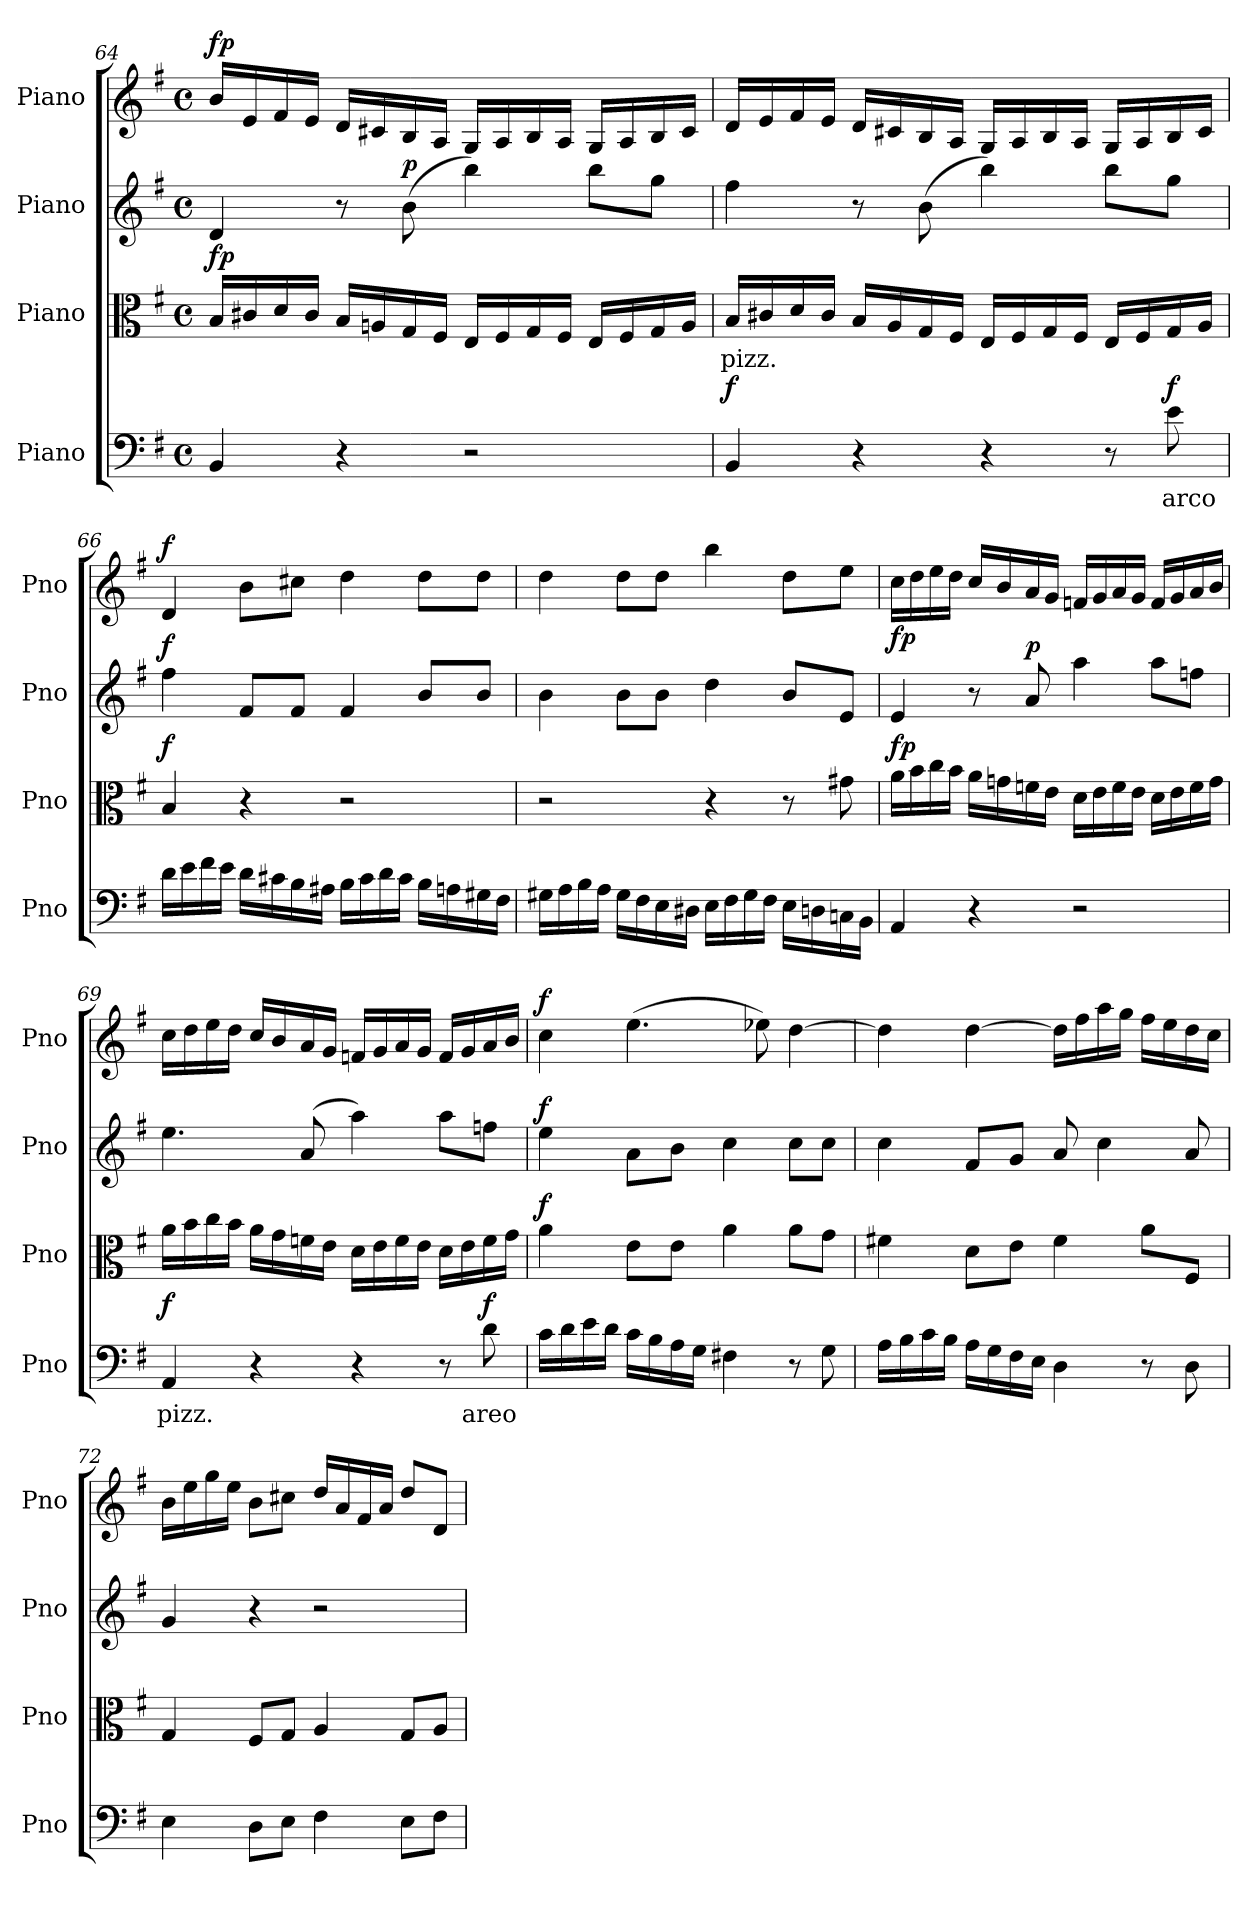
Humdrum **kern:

**kern	**text	**dynam	**kern	**text	**dynam	**kern	**dynam	**kern	**dynam
*part4	*part4	*part4	*part3	*part3	*part3	*part2	*part2	*part1	*part1
*staff4	*staff4	*staff4	*staff3	*staff3	*staff3	*staff2	*staff2	*staff1	*staff1
*I"Piano	*	*	*I"Piano	*	*	*I"Piano	*	*I"Piano	*
*I'Pno	*	*	*I'Pno	*	*	*I'Pno	*	*I'Pno	*
*clefF4	*	*	*clefC3	*	*	*clefG2	*	*clefG2	*
*k[f#]	*	*	*k[f#]	*	*	*k[f#]	*	*k[f#]	*
*M4/4	*	*	*M4/4	*	*	*M4/4	*	*M4/4	*
*met(c)	*	*	*met(c)	*	*	*met(c)	*	*met(c)	*
=64	=64	=64	=64	=64	=64	=64	=64	=64	=64
!	!	!	!	!	!LO:DY:a	!	!	!	!LO:DY:a
4BB/	.	.	16B/LL	.	fp	4d/	.	16b/LL	fp
.	.	.	16c#X/	.	.	.	.	16e/	.
.	.	.	16d/	.	.	.	.	16f#/	.
.	.	.	16c#/JJ	.	.	.	.	16e/JJ	.
4r	.	.	16B/LL	.	.	8r	.	16d/LL	.
.	.	.	16An/	.	.	.	.	16c#X/	.
!	!	!	!	!	!	!	!LO:DY:a	!	!
.	.	.	16G/	.	.	(8b\	p	16B/	.
.	.	.	16F#/JJ	.	.	.	.	16A/JJ	.
2r	.	.	16E/LL	.	.	4bb\)	.	16G/LL	.
.	.	.	16F#/	.	.	.	.	16A/	.
.	.	.	16G/	.	.	.	.	16B/	.
.	.	.	16F#/JJ	.	.	.	.	16A/JJ	.
.	.	.	16E/LL	.	.	8bb\L	.	16G/LL	.
.	.	.	16F#/	.	.	.	.	16A/	.
.	.	.	16G/	.	.	8gg\J	.	16B/	.
.	.	.	16A/JJ	.	.	.	.	16c#/JJ	.
=65	=65	=65	=65	=65	=65	=65	=65	=65	=65
!	!	!LO:DY:a	!	!LO:LY:b	!	!	!	!	!
4BB/	.	f	16B/LL	pizz.	.	4ff#\	.	16d/LL	.
.	.	.	16c#X/	.	.	.	.	16e/	.
.	.	.	16d/	.	.	.	.	16f#/	.
.	.	.	16c#/JJ	.	.	.	.	16e/JJ	.
4r	.	.	16B/LL	.	.	8r	.	16d/LL	.
.	.	.	16A/	.	.	.	.	16c#X/	.
.	.	.	16G/	.	.	(8b\	.	16B/	.
.	.	.	16F#/JJ	.	.	.	.	16A/JJ	.
4r	.	.	16E/LL	.	.	4bb\)	.	16G/LL	.
.	.	.	16F#/	.	.	.	.	16A/	.
.	.	.	16G/	.	.	.	.	16B/	.
.	.	.	16F#/JJ	.	.	.	.	16A/JJ	.
8r	.	.	16E/LL	.	.	8bb\L	.	16G/LL	.
.	.	.	16F#/	.	.	.	.	16A/	.
!	!LO:LY:b	!LO:DY:a	!	!	!	!	!	!	!
8e\	arco	f	16G/	.	.	8gg\J	.	16B/	.
.	.	.	16A/JJ	.	.	.	.	16c#/JJ	.
!!LO:LB:g=z
=66	=66	=66	=66	=66	=66	=66	=66	=66	=66
!	!	!	!	!	!LO:DY:a	!	!LO:DY:a	!	!LO:DY:a
16d\LL	.	.	4B/	.	f	4ff#\	f	4d/	f
16e\	.	.	.	.	.	.	.	.	.
16f#\	.	.	.	.	.	.	.	.	.
16e\JJ	.	.	.	.	.	.	.	.	.
16d\LL	.	.	4r	.	.	8f#/L	.	8b\L	.
16c#X\	.	.	.	.	.	.	.	.	.
16B\	.	.	.	.	.	8f#/J	.	8cc#X\J	.
16A#X\JJ	.	.	.	.	.	.	.	.	.
16B\LL	.	.	2r	.	.	4f#/	.	4dd\	.
16c#\	.	.	.	.	.	.	.	.	.
16d\	.	.	.	.	.	.	.	.	.
16c#\JJ	.	.	.	.	.	.	.	.	.
16B\LL	.	.	.	.	.	8b/L	.	8dd\L	.
16An\	.	.	.	.	.	.	.	.	.
16G#X\	.	.	.	.	.	8b/J	.	8dd\J	.
16F#\JJ	.	.	.	.	.	.	.	.	.
=67	=67	=67	=67	=67	=67	=67	=67	=67	=67
16G#X\LL	.	.	2r	.	.	4b\	.	4dd\	.
16A\	.	.	.	.	.	.	.	.	.
16B\	.	.	.	.	.	.	.	.	.
16A\JJ	.	.	.	.	.	.	.	.	.
16G#\LL	.	.	.	.	.	8b\L	.	8dd\L	.
16F#\	.	.	.	.	.	.	.	.	.
16E\	.	.	.	.	.	8b\J	.	8dd\J	.
16D#X\JJ	.	.	.	.	.	.	.	.	.
16E\LL	.	.	4r	.	.	4dd\	.	4bb\	.
16F#\	.	.	.	.	.	.	.	.	.
16G#\	.	.	.	.	.	.	.	.	.
16F#\JJ	.	.	.	.	.	.	.	.	.
16E\LL	.	.	8r	.	.	8b/L	.	8dd\L	.
16Dn\	.	.	.	.	.	.	.	.	.
16Cn\	.	.	8g#X\	.	.	8e/J	.	8ee\J	.
16BB\JJ	.	.	.	.	.	.	.	.	.
=68	=68	=68	=68	=68	=68	=68	=68	=68	=68
!	!	!	!	!	!LO:DY:b	!	!	!	!LO:DY:b
4AA/	.	.	16a\LL	.	fp	4e/	.	16cc\LL	fp
.	.	.	16b\	.	.	.	.	16dd\	.
.	.	.	16cc\	.	.	.	.	16ee\	.
.	.	.	16b\JJ	.	.	.	.	16dd\JJ	.
4r	.	.	16a\LL	.	.	8r	.	16cc/LL	.
.	.	.	16gn\	.	.	.	.	16b/	.
!	!	!	!	!	!	!	!LO:DY:a	!	!
.	.	.	16fn\	.	.	8a/	p	16a/	.
.	.	.	16e\JJ	.	.	.	.	16g/JJ	.
2r	.	.	16d\LL	.	.	4aa\	.	16fn/LL	.
.	.	.	16e\	.	.	.	.	16g/	.
.	.	.	16f\	.	.	.	.	16a/	.
.	.	.	16e\JJ	.	.	.	.	16g/JJ	.
.	.	.	16d\LL	.	.	8aa\L	.	16f/LL	.
.	.	.	16e\	.	.	.	.	16g/	.
.	.	.	16f\	.	.	8ffn\J	.	16a/	.
.	.	.	16g\JJ	.	.	.	.	16b/JJ	.
=69	=69	=69	=69	=69	=69	=69	=69	=69	=69
!	!LO:LY:b	!LO:DY:a	!	!	!	!	!	!	!
4AA/	pizz.	f	16a\LL	.	.	4.ee\	.	16cc\LL	.
.	.	.	16b\	.	.	.	.	16dd\	.
.	.	.	16cc\	.	.	.	.	16ee\	.
.	.	.	16b\JJ	.	.	.	.	16dd\JJ	.
4r	.	.	16a\LL	.	.	.	.	16cc/LL	.
.	.	.	16g\	.	.	.	.	16b/	.
.	.	.	16fn\	.	.	(8a/	.	16a/	.
.	.	.	16e\JJ	.	.	.	.	16g/JJ	.
4r	.	.	16d\LL	.	.	4aa\)	.	16fn/LL	.
.	.	.	16e\	.	.	.	.	16g/	.
.	.	.	16f\	.	.	.	.	16a/	.
.	.	.	16e\JJ	.	.	.	.	16g/JJ	.
8r	.	.	16d\LL	.	.	8aa\L	.	16f/LL	.
.	.	.	16e\	.	.	.	.	16g/	.
!	!LO:LY:b	!LO:DY:a	!	!	!	!	!	!	!
8d\	areo	f	16f\	.	.	8ffn\J	.	16a/	.
.	.	.	16g\JJ	.	.	.	.	16b/JJ	.
!!LO:LB:g=z
=70	=70	=70	=70	=70	=70	=70	=70	=70	=70
!	!	!	!	!	!LO:DY:a	!	!LO:DY:a	!	!LO:DY:a
16c\LL	.	.	4a\	.	f	4ee\	f	4cc\	f
16d\	.	.	.	.	.	.	.	.	.
16e\	.	.	.	.	.	.	.	.	.
16d\JJ	.	.	.	.	.	.	.	.	.
16c\LL	.	.	8e\L	.	.	8a\L	.	(4.ee\	.
16B\	.	.	.	.	.	.	.	.	.
16A\	.	.	8e\J	.	.	8b\J	.	.	.
16G\JJ	.	.	.	.	.	.	.	.	.
4F#X\	.	.	4a\	.	.	4cc\	.	.	.
.	.	.	.	.	.	.	.	8ee-X\)	.
8r	.	.	8a\L	.	.	8cc\L	.	[4dd\	.
8G\	.	.	8g\J	.	.	8cc\J	.	.	.
=71	=71	=71	=71	=71	=71	=71	=71	=71	=71
16A\LL	.	.	4f#X\	.	.	4cc\	.	4dd\]	.
16B\	.	.	.	.	.	.	.	.	.
16c\	.	.	.	.	.	.	.	.	.
16B\JJ	.	.	.	.	.	.	.	.	.
16A\LL	.	.	8d\L	.	.	8f#/L	.	[4dd\	.
16G\	.	.	.	.	.	.	.	.	.
16F#\	.	.	8e\J	.	.	8g/J	.	.	.
16E\JJ	.	.	.	.	.	.	.	.	.
4D\	.	.	4f#\	.	.	8a/	.	16dd\LL]	.
.	.	.	.	.	.	.	.	16ff#\	.
.	.	.	.	.	.	4cc\	.	16aa\	.
.	.	.	.	.	.	.	.	16gg\JJ	.
8r	.	.	8a\L	.	.	.	.	16ff#\LL	.
.	.	.	.	.	.	.	.	16ee\	.
8D\	.	.	8F#/J	.	.	8a/	.	16dd\	.
.	.	.	.	.	.	.	.	16cc\JJ	.
=72	=72	=72	=72	=72	=72	=72	=72	=72	=72
4E\	.	.	4G/	.	.	4g/	.	16b\LL	.
.	.	.	.	.	.	.	.	16ee\	.
.	.	.	.	.	.	.	.	16gg\	.
.	.	.	.	.	.	.	.	16ee\JJ	.
8D\L	.	.	8F#/L	.	.	4r	.	8b\L	.
8E\J	.	.	8G/J	.	.	.	.	8cc#X\J	.
4F#\	.	.	4A/	.	.	2r	.	16dd/LL	.
.	.	.	.	.	.	.	.	16a/	.
.	.	.	.	.	.	.	.	16f#/	.
.	.	.	.	.	.	.	.	16a/JJ	.
8E\L	.	.	8G/L	.	.	.	.	8dd/L	.
8F#\J	.	.	8A/J	.	.	.	.	8d/J	.
=	=	=	=	=	=	=	=	=	=
*-	*-	*-	*-	*-	*-	*-	*-	*-	*-
